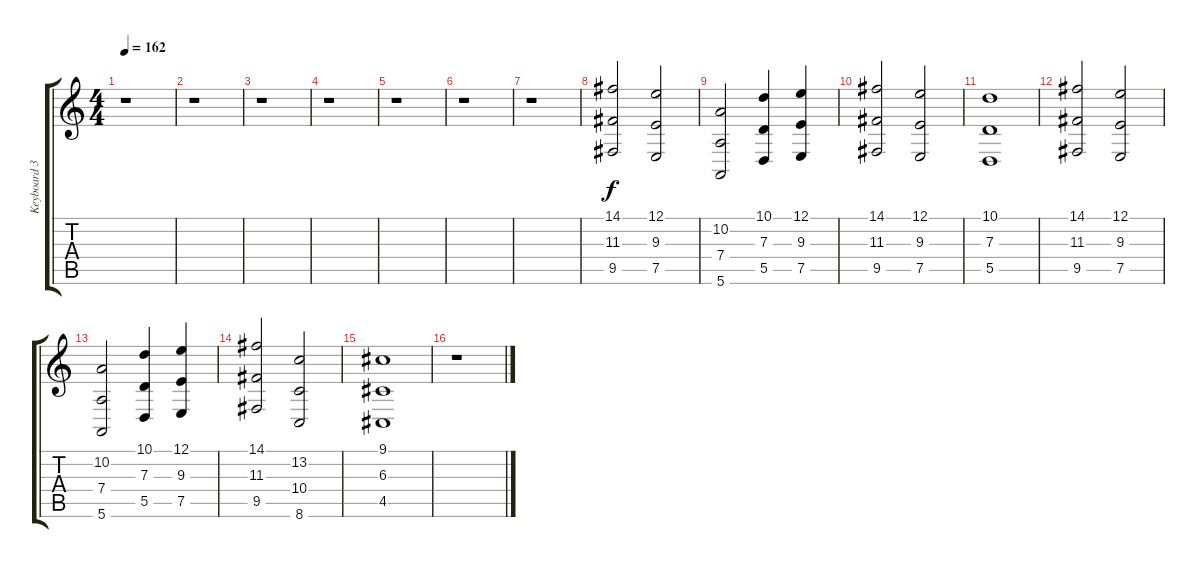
\track ("Keyboard 3" "Keyboard 3") {instrument stringensemble1}
\staff {score tabs}
\tuning (E4 B3 G3 D3 A2 E2) {hide}
\ts (4 4)
\tempo 162
\clef g2
\ks c
r.1{dy f} |
r.1 |
r.1 |
r.1 |
r.1 |
r.1 |
r.1 |
\section ("" "")
(14.1 11.3 9.5).2 (12.1 9.3 7.5).2 |
(10.2 7.4 5.6).2 (10.1 7.3 5.5).4 (12.1 9.3 7.5).4 |
(14.1 11.3 9.5).2 (12.1 9.3 7.5).2 |
(10.1 7.3 5.5).1 |
(14.1 11.3 9.5).2 (12.1 9.3 7.5).2 |
(10.2 7.4 5.6).2 (10.1 7.3 5.5).4 (12.1 9.3 7.5).4 |
(14.1 11.3 9.5).2 (13.2 10.4 8.6).2 |
(9.1 6.3 4.5).1 |
\section ("" "")
r.1
